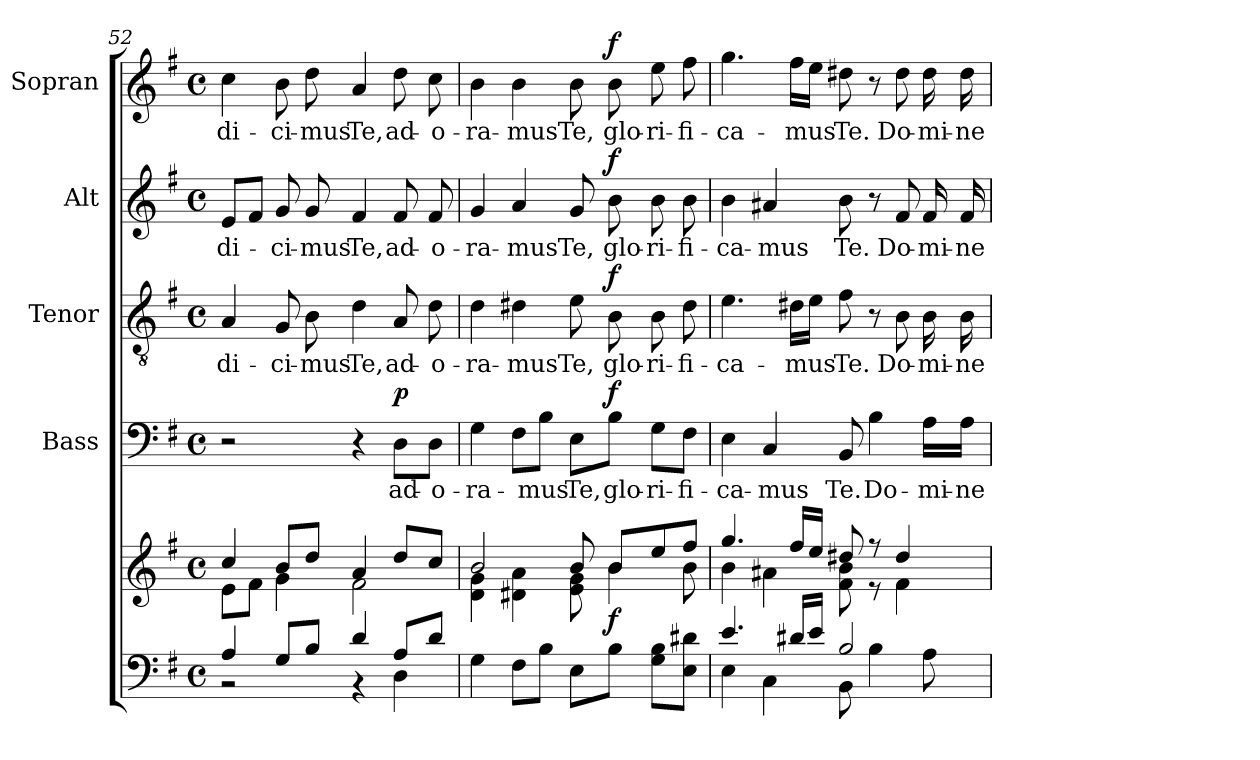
**kern	**kern	**dynam	**kern	**text	**dynam	**kern	**text	**dynam	**kern	**text	**dynam	**kern	**text	**dynam
*part5	*part5	*part5	*part4	*part4	*part4	*part3	*part3	*part3	*part2	*part2	*part2	*part1	*part1	*part1
*staff6	*staff5	*staff5/6	*staff4	*staff4	*staff4	*staff3	*staff3	*staff3	*staff2	*staff2	*staff2	*staff1	*staff1	*staff1
*	*	*	*I"Bass	*	*	*I"Tenor	*	*	*I"Alt	*	*	*I"Sopran	*	*
*	*	*	*I'B	*	*	*I'T	*	*	*I'A	*	*	*I'S	*	*
*clefF4	*clefG2	*	*clefF4	*	*	*clefGv2	*	*	*clefG2	*	*	*clefG2	*	*
*k[f#]	*k[f#]	*	*k[f#]	*	*	*k[f#]	*	*	*k[f#]	*	*	*k[f#]	*	*
*G:	*G:	*	*G:	*	*	*G:	*	*	*G:	*	*	*G:	*	*
*M4/4	*M4/4	*	*M4/4	*	*	*M4/4	*	*	*M4/4	*	*	*M4/4	*	*
*met(c)	*met(c)	*	*met(c)	*	*	*met(c)	*	*	*met(c)	*	*	*met(c)	*	*
=52	=52	=52	=52	=52	=52	=52	=52	=52	=52	=52	=52	=52	=52	=52
*^	*^	*	*	*	*	*	*	*	*	*	*	*	*	*
!	!	!	!	!	!	!	!	!	!LO:LY:b	!	!	!LO:LY:b	!	!	!LO:LY:b	!
4A/	2rBB	4cc/	8e\L	.	2r	.	.	4A/	-di-	.	8e/L	-di-	.	4cc\	-di-	.
.	.	.	8f#\J	.	.	.	.	.	.	.	8f#/J	.	.	.	.	.
!	!	!	!	!	!	!	!	!	!LO:LY:b	!	!	!LO:LY:b	!	!	!LO:LY:b	!
8G/L	.	8b/L	4g\	.	.	.	.	8G/	-ci-	.	8g/	-ci-	.	8b\	-ci-	.
!	!	!	!	!	!	!	!	!	!LO:LY:b	!	!	!LO:LY:b	!	!	!LO:LY:b	!
8B/J	.	8dd/J	.	.	.	.	.	8B\	-mus	.	8g/	-mus	.	8dd\	-mus	.
!	!	!	!	!	!	!	!	!	!LO:LY:b	!	!	!LO:LY:b	!	!	!LO:LY:b	!
4d/	4rBB	4a/	2f#\	.	4r	.	.	4d\	Te,	.	4f#/	Te,	.	4a/	Te,	.
!	!	!	!	!	!	!LO:LY:b	!LO:DY:a	!	!LO:LY:b	!	!	!LO:LY:b	!	!	!LO:LY:b	!
8A/L	4D\	8dd/L	.	.	8D\L	ad-	p	8A/	ad-	.	8f#/	ad-	.	8dd\	ad-	.
!	!	!	!	!	!	!LO:LY:b	!	!	!LO:LY:b	!	!	!LO:LY:b	!	!	!LO:LY:b	!
8d/J	.	8cc/J	.	.	8D\J	-o-	.	8d\	-o-	.	8f#/	-o-	.	8cc\	-o-	.
*v	*v	*	*	*	*	*	*	*	*	*	*	*	*	*	*	*
=53	=53	=53	=53	=53	=53	=53	=53	=53	=53	=53	=53	=53	=53	=53	=53
!	!	!	!	!	!LO:LY:b	!	!	!LO:LY:b	!	!	!LO:LY:b	!	!	!LO:LY:b	!
4G\	2b/	4d\ 4g\	.	4G\	-ra-	.	4d\	-ra-	.	4g/	-ra-	.	4b\	-ra-	.
!	!	!	!	!	!	!	!	!LO:LY:b	!	!	!LO:LY:b	!	!	!LO:LY:b	!
8F#\L	.	4d#X\ 4a\	.	8F#\L	.	.	4d#X\	-mus	.	4a/	-mus	.	4b\	-mus	.
!	!	!	!	!	!LO:LY:b	!	!	!	!	!	!	!	!	!	!
8B\J	.	.	.	8B\J	-mus	.	.	.	.	.	.	.	.	.	.
!	!	!	!	!	!LO:LY:b	!	!	!LO:LY:b	!	!	!LO:LY:b	!	!	!LO:LY:b	!
8E\L	8b/	8e\ 8g\	.	8E\L	Te,	.	8e\	Te,	.	8g/	Te,	.	8b\	Te,	.
!	!	!	!LO:DY:b	!	!LO:LY:b	!LO:DY:a	!	!LO:LY:b	!LO:DY:a	!	!LO:LY:b	!LO:DY:a	!	!LO:LY:b	!LO:DY:a
8B\J	8b/L	4b\	f	8B\J	glo-	f	8B\	glo-	f	8b\	glo-	f	8b\	glo-	f
!	!	!	!	!	!LO:LY:b	!	!	!LO:LY:b	!	!	!LO:LY:b	!	!	!LO:LY:b	!
8G\ 8B\L	8ee/	.	.	8G\L	-ri-	.	8B\	-ri-	.	8b\	-ri-	.	8ee\	-ri-	.
!	!	!	!	!	!LO:LY:b	!	!	!LO:LY:b	!	!	!LO:LY:b	!	!	!LO:LY:b	!
8E\ 8d#X\J	8ff#/J	8b\	.	8F#\J	-fi-	.	8d#\	-fi-	.	8b\	-fi-	.	8ff#\	-fi-	.
!!LO:PB:g=z
=54	=54	=54	=54	=54	=54	=54	=54	=54	=54	=54	=54	=54	=54	=54	=54
*^	*	*	*	*	*	*	*	*	*	*	*	*	*	*	*
!	!	!	!	!	!	!LO:LY:b	!	!	!LO:LY:b	!	!	!LO:LY:b	!	!	!LO:LY:b	!
4.e/	4E\	4.gg/	4b\	.	4E\	-ca-	.	4.e\	-ca-	.	4b\	-ca-	.	4.gg\	-ca-	.
!	!	!	!	!	!	!LO:LY:b	!	!	!	!	!	!LO:LY:b	!	!	!	!
.	4C\	.	4a#X\	.	4C/	-mus	.	.	.	.	4a#X/	-mus	.	.	.	.
!	!	!	!	!	!	!	!	!	!LO:LY:b	!	!	!	!	!	!LO:LY:b	!
16d#X/LL	.	16ff#/LL	.	.	.	.	.	16d#X\LL	-mus	.	.	.	.	16ff#\LL	-mus	.
16e/JJ	.	16ee/JJ	.	.	.	.	.	16e\JJ	.	.	.	.	.	16ee\JJ	.	.
!	!	!	!	!	!	!LO:LY:b	!	!	!LO:LY:b	!	!	!LO:LY:b	!	!	!LO:LY:b	!
2B/	8BB\	8dd#X/	8f#\ 8b\	.	8BB/	Te.	.	8f#\	Te.	.	8b\	Te.	.	8dd#X\	Te.	.
!	!	!	!	!	!	!LO:LY:b	!	!	!	!	!	!	!	!	!	!
.	4B\	8r	8r	.	4B\	Do-	.	8r	.	.	8r	.	.	8r	.	.
!	!	!	!	!	!	!	!	!	!LO:LY:b	!	!	!LO:LY:b	!	!	!LO:LY:b	!
.	.	4dd#/	4f#\	.	.	.	.	8B\	Do-	.	8f#/	Do-	.	8dd#\	Do-	.
!	!	!	!	!	!	!LO:LY:b	!	!	!LO:LY:b	!	!	!LO:LY:b	!	!	!LO:LY:b	!
.	8A\	.	.	.	16A\LL	-mi-	.	16B\	-mi-	.	16f#/	-mi-	.	16dd#\	-mi-	.
!	!	!	!	!	!	!LO:LY:b	!	!	!LO:LY:b	!	!	!LO:LY:b	!	!	!LO:LY:b	!
.	.	.	.	.	16A\JJ	-ne	.	16B\	-ne	.	16f#/	-ne	.	16dd#\	-ne	.
*v	*v	*	*	*	*	*	*	*	*	*	*	*	*	*	*	*
*	*v	*v	*	*	*	*	*	*	*	*	*	*	*	*	*
=	=	=	=	=	=	=	=	=	=	=	=	=	=	=
*-	*-	*-	*-	*-	*-	*-	*-	*-	*-	*-	*-	*-	*-	*-
